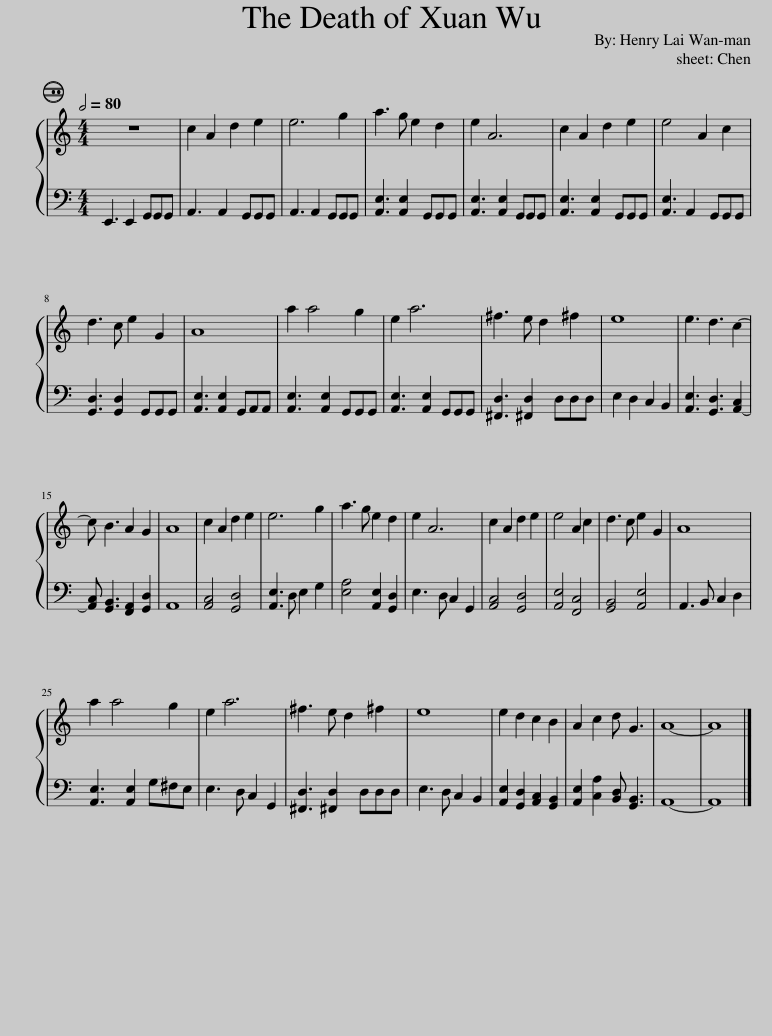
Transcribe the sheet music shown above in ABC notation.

X:1
%%score { 1 | 2 }
L:1/8
Q:1/2=80
M:4/4
I:linebreak $
K:C
V:1 treble
V:2 bass
V:1
 z8 | c2 A2 d2 e2 | e6 g2 | a3 g e2 d2 | e2 A6 | %5
 c2 A2 d2 e2 | e4 A2 c2 |$ d3 c e2 G2 | A8 | a2 a4 g2 | %10
 e2 a6 | ^f3 e d2 ^f2 | e8 | e3 d3 c2- |$ c B3 A2 G2 | %15
 A8 | c2 A2 d2 e2 | e6 g2 | a3 g e2 d2 | e2 A6 | %20
 c2 A2 d2 e2 | e4 A2 c2 | d3 c e2 G2 | A8 |$ a2 a4 g2 | %25
 e2 a6 | ^f3 e d2 ^f2 | e8 | e2 d2 c2 B2 | A2 c2 d G3 | %30
 A8- | A8 |] %32
V:2
 E,,3 E,,2 G,,G,,G,, | A,,3 A,,2 G,,G,,G,, | A,,3 A,,2 G,,G,,G,, | [A,,E,]3 [A,,E,]2 G,,G,,G,, | [A,,E,]3 [A,,E,]2 G,,G,,G,, | %5
 [A,,E,]3 [A,,E,]2 G,,G,,G,, | [A,,E,]3 A,,2 G,,G,,G,, |$ [G,,D,]3 [G,,D,]2 G,,G,,G,, | [A,,E,]3 [A,,E,]2 G,,A,,A,, | [A,,E,]3 [A,,E,]2 G,,G,,G,, | %10
 [A,,E,]3 [A,,E,]2 G,,G,,G,, | [^F,,D,]3 [^F,,D,]2 D,D,D, | E,2 D,2 C,2 B,,2 | [A,,E,]3 [G,,D,]3 [A,,-C,]2 |$ [A,,C,] [G,,B,,]3 [F,,A,,]2 [G,,D,]2 | %15
 A,,8 | [A,,C,]4 [G,,D,]4 | [A,,E,]3 D, E,2 G,2 | [E,A,]4 [A,,E,]2 [G,,D,]2 | E,3 D, C,2 G,,2 | %20
 [A,,C,]4 [G,,D,]4 | [A,,E,]4 [F,,C,]4 | [G,,B,,]4 [A,,E,]4 | A,,3 B,, C,2 D,2 |$ [A,,E,]3 [A,,E,]2 G,^F,E, | %25
 E,3 D, C,2 G,,2 | [^F,,D,]3 [^F,,D,]2 D,D,D, | E,3 D, C,2 B,,2 | [A,,E,]2 [G,,D,]2 [A,,C,]2 [G,,B,,]2 | [A,,E,]2 [C,A,]2 [B,,D,] [G,,B,,]3 | %30
 A,,8- | A,,8 |] %32
